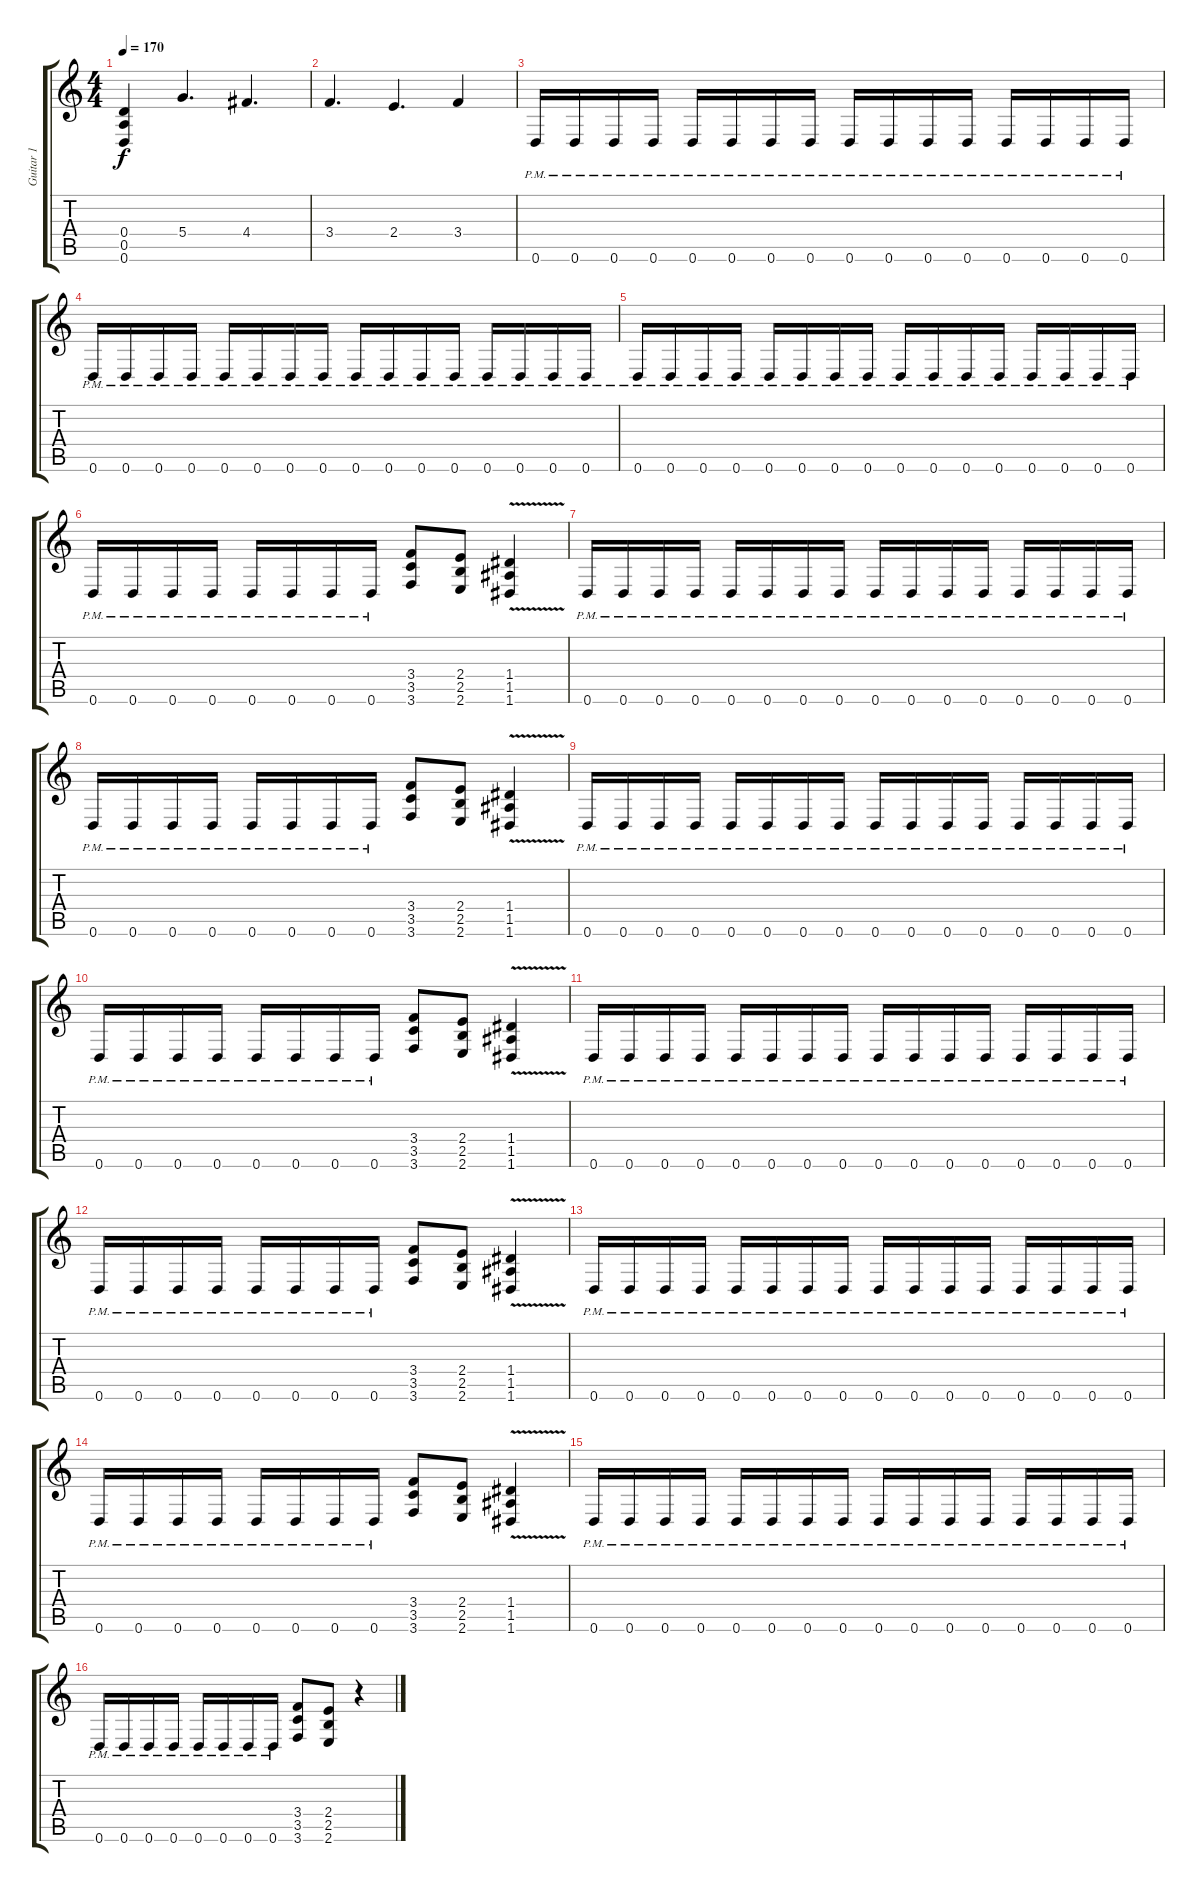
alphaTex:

\track ("Guitar 1" "Guitar 1") {instrument acousticguitarsteel}
\staff {score tabs}
\tuning (E4 B3 G3 D3 A2 D2) {hide}
\ts (4 4)
\tempo 170
\clef g2
\ks c
(0.4 0.5 0.6).4{dy f} 5.4.4{d} 4.4.4{d} |
3.4.4{d} 2.4.4{d} 3.4.4 |
0.6{pm}.16 0.6{pm}.16 0.6{pm}.16 0.6{pm}.16 0.6{pm}.16 0.6{pm}.16 0.6{pm}.16 0.6{pm}.16 0.6{pm}.16 0.6{pm}.16 0.6{pm}.16 0.6{pm}.16 0.6{pm}.16 0.6{pm}.16 0.6{pm}.16 0.6{pm}.16 |
0.6{pm}.16 0.6{pm}.16 0.6{pm}.16 0.6{pm}.16 0.6{pm}.16 0.6{pm}.16 0.6{pm}.16 0.6{pm}.16 0.6{pm}.16 0.6{pm}.16 0.6{pm}.16 0.6{pm}.16 0.6{pm}.16 0.6{pm}.16 0.6{pm}.16 0.6{pm}.16 |
0.6{pm}.16 0.6{pm}.16 0.6{pm}.16 0.6{pm}.16 0.6{pm}.16 0.6{pm}.16 0.6{pm}.16 0.6{pm}.16 0.6{pm}.16 0.6{pm}.16 0.6{pm}.16 0.6{pm}.16 0.6{pm}.16 0.6{pm}.16 0.6{pm}.16 0.6{pm}.16 |
0.6{pm}.16 0.6{pm}.16 0.6{pm}.16 0.6{pm}.16 0.6{pm}.16 0.6{pm}.16 0.6{pm}.16 0.6{pm}.16 (3.4 3.5 3.6).8 (2.4 2.5 2.6).8 (1.4{v} 1.5 1.6).4 |
0.6{pm}.16 0.6{pm}.16 0.6{pm}.16 0.6{pm}.16 0.6{pm}.16 0.6{pm}.16 0.6{pm}.16 0.6{pm}.16 0.6{pm}.16 0.6{pm}.16 0.6{pm}.16 0.6{pm}.16 0.6{pm}.16 0.6{pm}.16 0.6{pm}.16 0.6{pm}.16 |
0.6{pm}.16 0.6{pm}.16 0.6{pm}.16 0.6{pm}.16 0.6{pm}.16 0.6{pm}.16 0.6{pm}.16 0.6{pm}.16 (3.4 3.5 3.6).8 (2.4 2.5 2.6).8 (1.4{v} 1.5 1.6).4 |
0.6{pm}.16 0.6{pm}.16 0.6{pm}.16 0.6{pm}.16 0.6{pm}.16 0.6{pm}.16 0.6{pm}.16 0.6{pm}.16 0.6{pm}.16 0.6{pm}.16 0.6{pm}.16 0.6{pm}.16 0.6{pm}.16 0.6{pm}.16 0.6{pm}.16 0.6{pm}.16 |
0.6{pm}.16 0.6{pm}.16 0.6{pm}.16 0.6{pm}.16 0.6{pm}.16 0.6{pm}.16 0.6{pm}.16 0.6{pm}.16 (3.4 3.5 3.6).8 (2.4 2.5 2.6).8 (1.4{v} 1.5 1.6).4 |
0.6{pm}.16 0.6{pm}.16 0.6{pm}.16 0.6{pm}.16 0.6{pm}.16 0.6{pm}.16 0.6{pm}.16 0.6{pm}.16 0.6{pm}.16 0.6{pm}.16 0.6{pm}.16 0.6{pm}.16 0.6{pm}.16 0.6{pm}.16 0.6{pm}.16 0.6{pm}.16 |
0.6{pm}.16 0.6{pm}.16 0.6{pm}.16 0.6{pm}.16 0.6{pm}.16 0.6{pm}.16 0.6{pm}.16 0.6{pm}.16 (3.4 3.5 3.6).8 (2.4 2.5 2.6).8 (1.4{v} 1.5 1.6).4 |
0.6{pm}.16 0.6{pm}.16 0.6{pm}.16 0.6{pm}.16 0.6{pm}.16 0.6{pm}.16 0.6{pm}.16 0.6{pm}.16 0.6{pm}.16 0.6{pm}.16 0.6{pm}.16 0.6{pm}.16 0.6{pm}.16 0.6{pm}.16 0.6{pm}.16 0.6{pm}.16 |
0.6{pm}.16 0.6{pm}.16 0.6{pm}.16 0.6{pm}.16 0.6{pm}.16 0.6{pm}.16 0.6{pm}.16 0.6{pm}.16 (3.4 3.5 3.6).8 (2.4 2.5 2.6).8 (1.4{v} 1.5 1.6).4 |
0.6{pm}.16 0.6{pm}.16 0.6{pm}.16 0.6{pm}.16 0.6{pm}.16 0.6{pm}.16 0.6{pm}.16 0.6{pm}.16 0.6{pm}.16 0.6{pm}.16 0.6{pm}.16 0.6{pm}.16 0.6{pm}.16 0.6{pm}.16 0.6{pm}.16 0.6{pm}.16 |
0.6{pm}.16 0.6{pm}.16 0.6{pm}.16 0.6{pm}.16 0.6{pm}.16 0.6{pm}.16 0.6{pm}.16 0.6{pm}.16 (3.4 3.5 3.6).8 (2.4 2.5 2.6).8 r.4
